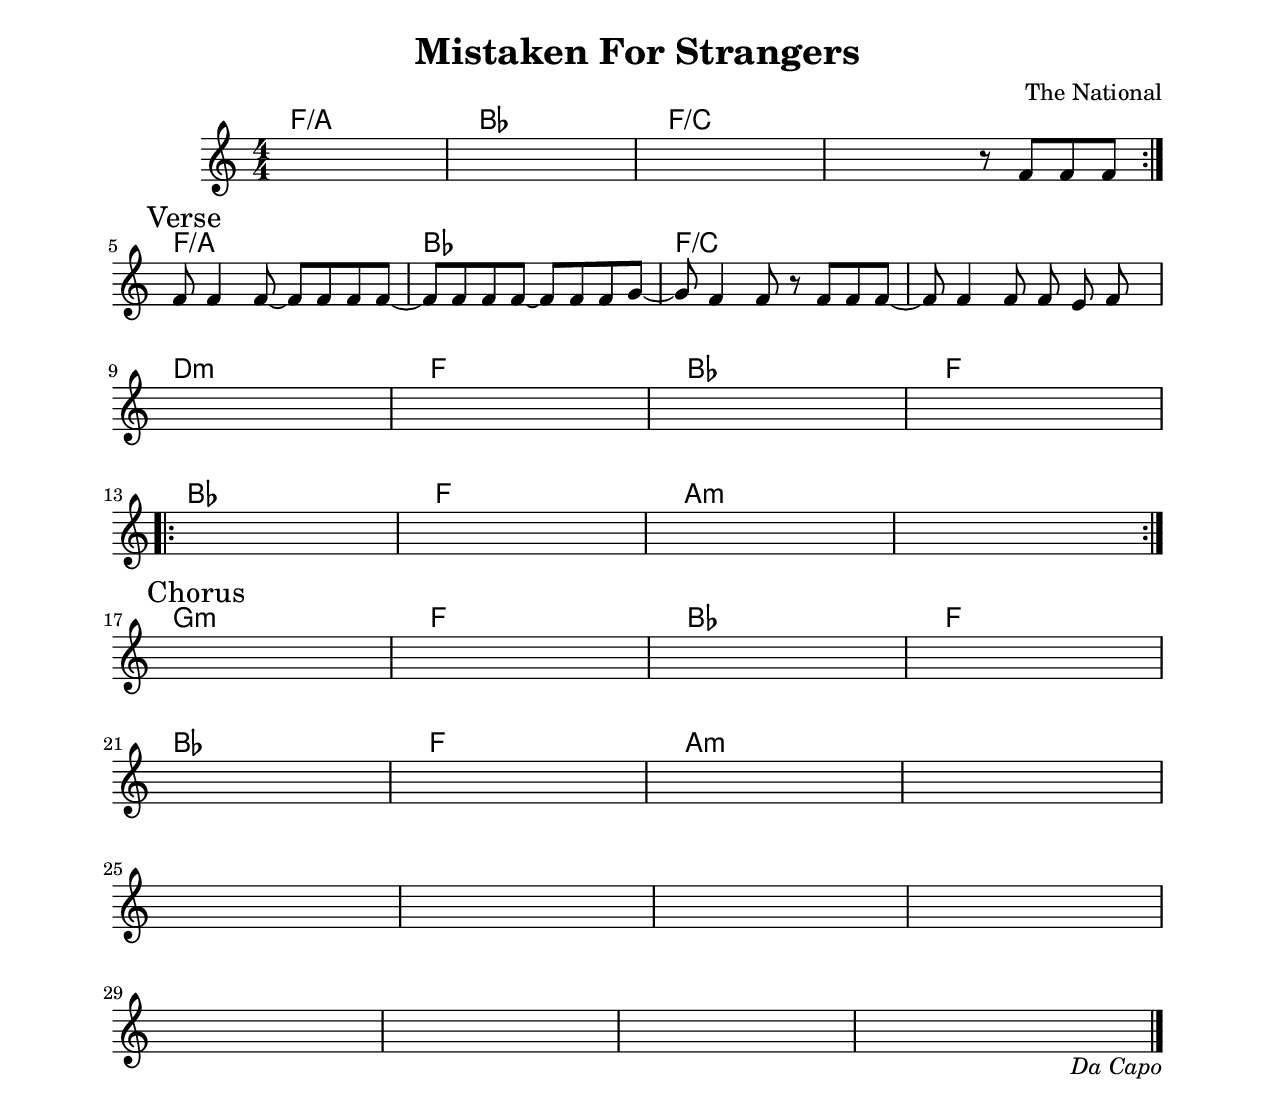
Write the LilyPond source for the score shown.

\version "2.23.11"

\include "settings.ily"
\include "style.ily"
intro = {
  s1 * 3 |
  s2 r8 f f f |
}

verse = {
  f f4 f8~ f f f f~ |
  f f f f~ f f f g~ |
  g f4 f8 r f f f~ |
  f f4 f8 f e f~ |
}

melody = \relative c' {
  \intro
  \verse
}

verse_chords = \chordmode {
  f1:/a |
  bf |
  f1:/c |
  s |
}

chorus_end = \chordmode {
  \repeat unfold 2 {
    bf |
    f |
  }
  a:m |
  s |
}

chorus_chords = \chordmode {
  d1:m |
  f |
  \chorus_end
}

post_chorus_chords = \chordmode {
  g1:m |
  f |
  \chorus_end
}


changes = \chords {
  \repeat unfold 2 {
    \verse_chords
  }
  \chorus_chords
  \post_chorus_chords
}

key_signature = {
  \key f \major
}

base = {
  s1 * 4 |
}

intro = {
  \repeat volta 2 {
    \base
  }
}

verse = {
  \mark "Verse"
  \repeat unfold 2 {
    \base
  }
  \repeat volta 2 {
    \base
  }
}

chorus = {
  \mark "Chorus"
  s1 * 15 |
  s2. s4_\markup { \italic "Da Capo" }
}

structure = {

  \intro
  \verse
  \chorus

  \bar "|."
}

structure_verse = {
  \key_signature
  \base
  \bar "||"
}

structure_chorus = {
  \key_signature
  s1 * 16 |
  \bar "||"
}


\header {
  title = "Mistaken For Strangers"
  composer = "The National"
}

melody = \new Staff {
  <<
    \melody
    \structure
  >>
}

\layout {
  \context {
    \Score
    \consists #(set-bars-per-line '(4))
  }
}

\score {
  <<
    \numericTimeSignature
    \changes
    \melody
  >>
}
